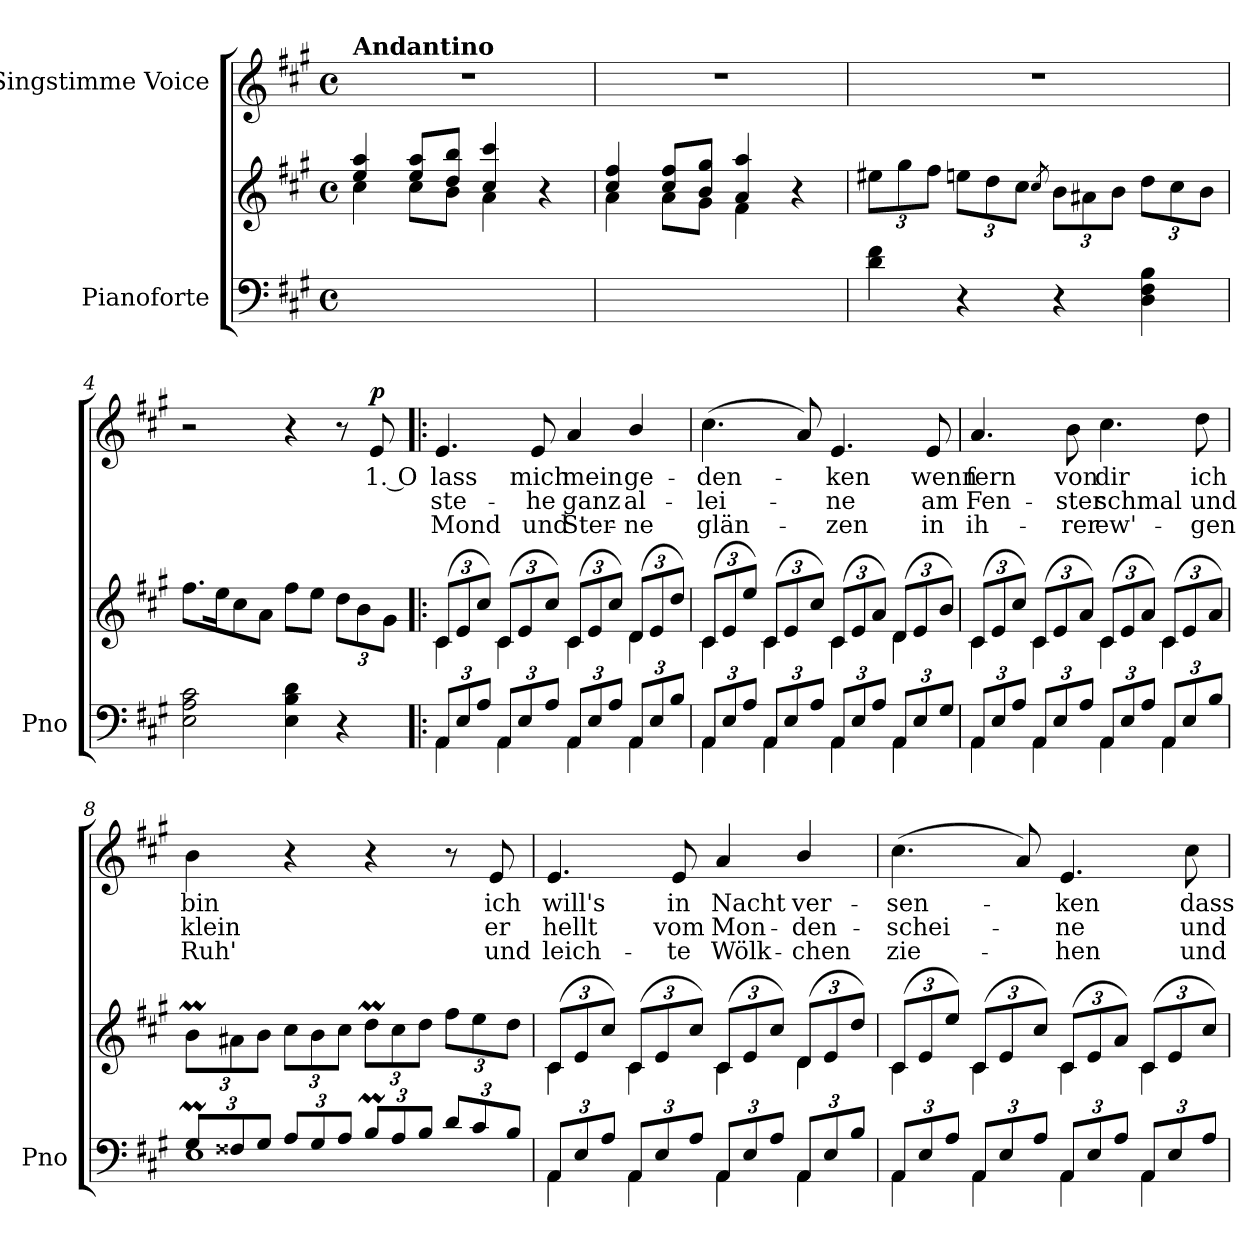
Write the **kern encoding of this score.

**kern	**kern	**kern	**text	**text	**text	**dynam
*part2	*part2	*part1	*part1	*part1	*part1	*part1
*staff3	*staff2	*staff1	*staff1	*staff1	*staff1	*staff1
*I"Pianoforte	*	*I"Singstimme Voice	*	*	*	*
*I'Pno	*	*	*	*	*	*
*clefF4	*clefG2	*clefG2	*	*	*	*
*k[f#c#g#]	*k[f#c#g#]	*k[f#c#g#]	*	*	*	*
*M4/4	*M4/4	*M4/4	*	*	*	*
*met(c)	*met(c)	*met(c)	*	*	*	*
=1	=1	=1	=1	=1	=1	=1
*	*^	*	*	*	*	*
!	!	!	!LO:TX:a:B:t=Andantino	!	!	!	!
2.ryy	4ee/ 4aa/	4cc#\	1r	.	.	.	.
.	8ee/ 8aa/L	8cc#\L	.	.	.	.	.
.	8dd/ 8bb/J	8b\J	.	.	.	.	.
.	4cc#/ 4ccc#/	4a\	.	.	.	.	.
4ryy	4r	4ryy	.	.	.	.	.
=2	=2	=2	=2	=2	=2	=2	=2
2.ryy	4cc#/ 4ff#/	4a\	1r	.	.	.	.
.	8cc#/ 8ff#/L	8a\L	.	.	.	.	.
.	8b/ 8gg#/J	8g#\J	.	.	.	.	.
.	4a/ 4aa/	4f#\	.	.	.	.	.
4ryy	4r	4ryy	.	.	.	.	.
*	*v	*v	*	*	*	*	*
=3	=3	=3	=3	=3	=3	=3
*	*Xbrackettup	*	*	*	*	*
4d\ 4f#\	12ee#X\L	1r	.	.	.	.
.	12gg#\	.	.	.	.	.
.	12ff#\J	.	.	.	.	.
4r	12een\L	.	.	.	.	.
.	12dd\	.	.	.	.	.
.	12cc#\J	.	.	.	.	.
.	8qcc#/	.	.	.	.	.
4r	12b\L	.	.	.	.	.
.	12a#X\	.	.	.	.	.
.	12b\J	.	.	.	.	.
4D\ 4F#\ 4B\	12dd\L	.	.	.	.	.
.	12cc#\	.	.	.	.	.
.	12b\J	.	.	.	.	.
=4	=4	=4	=4	=4	=4	=4
2E\ 2A\ 2c#\	8.ff#\L	2r	.	.	.	.
.	16ee\K	.	.	.	.	.
.	8cc#\	.	.	.	.	.
.	8a\J	.	.	.	.	.
4E\ 4B\ 4d\	8ff#\L	4r	.	.	.	.
.	8ee\J	.	.	.	.	.
*	*brackettup	*	*	*	*	*
4r	12dd\L	8r	.	.	.	.
.	12b\	.	.	.	.	.
!	!	!	!LO:LY:b	!	!	!LO:DY:a
.	.	8e/	1. O	.	.	p
.	12g#\J	.	.	.	.	.
!!LO:LB:g=z
=5!|:	=5!|:	=5!|:	=5!|:	=5!|:	=5!|:	=5!|:
*Xbrackettup	*Xbrackettup	*	*	*	*	*
*^	*^	*	*	*	*	*
!	!	!	!	!	!LO:LY:b	!LO:LY:b	!LO:LY:b	!
12AA/L	4AA\	(<12c#/L	4c#\	4.e/	lass	ste-	Mond	.
12E/	.	12e/	.	.	.	.	.	.
12A/J	.	12cc#/J)	.	.	.	.	.	.
12AA/L	4AA\	(<12c#/L	4c#\	.	.	.	.	.
12E/	.	12e/	.	.	.	.	.	.
!	!	!	!	!	!LO:LY:b	!LO:LY:b	!LO:LY:b	!
.	.	.	.	8e/	mich	-he	und	.
12A/J	.	12cc#/J)	.	.	.	.	.	.
!	!	!	!	!	!LO:LY:b	!LO:LY:b	!LO:LY:b	!
12AA/L	4AA\	(<12c#/L	4c#\	4a/	mein	ganz	Ster-	.
12E/	.	12e/	.	.	.	.	.	.
12A/J	.	12cc#/J)	.	.	.	.	.	.
!	!	!	!	!	!LO:LY:b	!LO:LY:b	!LO:LY:b	!
12AA/L	4AA\	(<12d/L	4d\	4b/	ge-	al-	-ne	.
12E/	.	12e/	.	.	.	.	.	.
12B/J	.	12dd/J)	.	.	.	.	.	.
=6	=6	=6	=6	=6	=6	=6	=6	=6
!	!	!	!	!	!LO:LY:b	!LO:LY:b	!LO:LY:b	!
12AA/L	4AA\	(<12c#/L	4c#\	(4.cc#\	-den-	-lei-	glän-	.
12E/	.	12e/	.	.	.	.	.	.
12A/J	.	12ee/J)	.	.	.	.	.	.
12AA/L	4AA\	(<12c#/L	4c#\	.	.	.	.	.
12E/	.	12e/	.	.	.	.	.	.
.	.	.	.	8a/)	.	.	.	.
12A/J	.	12cc#/J)	.	.	.	.	.	.
!	!	!	!	!	!LO:LY:b	!LO:LY:b	!LO:LY:b	!
12AA/L	4AA\	(<12c#/L	4c#\	4.e/	-ken	-ne	-zen	.
12E/	.	12e/	.	.	.	.	.	.
12A/J	.	12a/J)	.	.	.	.	.	.
12AA/L	4AA\	(<12d/L	4d\	.	.	.	.	.
12E/	.	12e/	.	.	.	.	.	.
!	!	!	!	!	!LO:LY:b	!LO:LY:b	!LO:LY:b	!
.	.	.	.	8e/	wenn	am	in	.
12G#/J	.	12b/J)	.	.	.	.	.	.
=7	=7	=7	=7	=7	=7	=7	=7	=7
!	!	!	!	!	!LO:LY:b	!LO:LY:b	!LO:LY:b	!
12AA/L	4AA\	(<12c#/L	4c#\	4.a/	fern	Fen-	ih-	.
12E/	.	12e/	.	.	.	.	.	.
12A/J	.	12cc#/J)	.	.	.	.	.	.
12AA/L	4AA\	(<12c#/L	4c#\	.	.	.	.	.
12E/	.	12e/	.	.	.	.	.	.
!	!	!	!	!	!LO:LY:b	!LO:LY:b	!LO:LY:b	!
.	.	.	.	8b\	von	-ster	-rer	.
12A/J	.	12a/J)	.	.	.	.	.	.
!	!	!	!	!	!LO:LY:b	!LO:LY:b	!LO:LY:b	!
12AA/L	4AA\	(<12c#/L	4c#\	4.cc#\	dir	schmal	ew'-	.
12E/	.	12e/	.	.	.	.	.	.
12A/J	.	12a/J)	.	.	.	.	.	.
12AA/L	4AA\	(<12c#/L	4c#\	.	.	.	.	.
12E/	.	12e/	.	.	.	.	.	.
!	!	!	!	!	!LO:LY:b	!LO:LY:b	!LO:LY:b	!
.	.	.	.	8dd\	ich	und	-gen	.
12B/J	.	12a/J)	.	.	.	.	.	.
*	*	*v	*v	*	*	*	*	*
!!LO:LB:g=z
=8	=8	=8	=8	=8	=8	=8	=8
!	!	!	!	!LO:LY:b	!LO:LY:b	!LO:LY:b	!
12G#m/L	1E	12bM\L	4b\	bin	klein	Ruh'	.
12F##X/	.	12a#X\	.	.	.	.	.
12G#/J	.	12b\J	.	.	.	.	.
12A/L	.	12cc#\L	4r	.	.	.	.
12G#/	.	12b\	.	.	.	.	.
12A/J	.	12cc#\J	.	.	.	.	.
12BM/L	.	12ddM\L	4r	.	.	.	.
12A/	.	12cc#\	.	.	.	.	.
12B/J	.	12dd\J	.	.	.	.	.
12d/L	.	12ff#\L	8r	.	.	.	.
12c#/	.	12ee\	.	.	.	.	.
!	!	!	!	!LO:LY:b	!LO:LY:b	!LO:LY:b	!
.	.	.	8e/	ich	er	und	.
12B/J	.	12dd\J	.	.	.	.	.
!!LO:LB:g=z
=9	=9	=9	=9	=9	=9	=9	=9
*	*	*^	*	*	*	*	*
!	!	!	!	!	!LO:LY:b	!LO:LY:b	!LO:LY:b	!
12AA/L	4AA\	(<12c#/L	4c#\	4.e/	will's	hellt	leich-	.
12E/	.	12e/	.	.	.	.	.	.
12A/J	.	12cc#/J)	.	.	.	.	.	.
12AA/L	4AA\	(<12c#/L	4c#\	.	.	.	.	.
12E/	.	12e/	.	.	.	.	.	.
!	!	!	!	!	!LO:LY:b	!LO:LY:b	!LO:LY:b	!
.	.	.	.	8e/	in	vom	-te	.
12A/J	.	12cc#/J)	.	.	.	.	.	.
!	!	!	!	!	!LO:LY:b	!LO:LY:b	!LO:LY:b	!
12AA/L	4AA\	(<12c#/L	4c#\	4a/	Nacht	Mon-	Wölk-	.
12E/	.	12e/	.	.	.	.	.	.
12A/J	.	12cc#/J)	.	.	.	.	.	.
!	!	!	!	!	!LO:LY:b	!LO:LY:b	!LO:LY:b	!
12AA/L	4AA\	(<12d/L	4d\	4b/	ver-	-den-	-chen	.
12E/	.	12e/	.	.	.	.	.	.
12B/J	.	12dd/J)	.	.	.	.	.	.
=10	=10	=10	=10	=10	=10	=10	=10	=10
!	!	!	!	!	!LO:LY:b	!LO:LY:b	!LO:LY:b	!
12AA/L	4AA\	(<12c#/L	4c#\	(4.cc#\	-sen-	-schei-	zie-	.
12E/	.	12e/	.	.	.	.	.	.
12A/J	.	12ee/J)	.	.	.	.	.	.
12AA/L	4AA\	(<12c#/L	4c#\	.	.	.	.	.
12E/	.	12e/	.	.	.	.	.	.
.	.	.	.	8a/)	.	.	.	.
12A/J	.	12cc#/J)	.	.	.	.	.	.
!	!	!	!	!	!LO:LY:b	!LO:LY:b	!LO:LY:b	!
12AA/L	4AA\	(<12c#/L	4c#\	4.e/	-ken	-ne	-hen	.
12E/	.	12e/	.	.	.	.	.	.
12A/J	.	12a/J)	.	.	.	.	.	.
12AA/L	4AA\	(<12c#/L	4c#\	.	.	.	.	.
12E/	.	12e/	.	.	.	.	.	.
!	!	!	!	!	!LO:LY:b	!LO:LY:b	!LO:LY:b	!
.	.	.	.	8cc#\	dass	und	und	.
12A/J	.	12cc#/J)	.	.	.	.	.	.
*v	*v	*	*	*	*	*	*	*
*	*v	*v	*	*	*	*	*
=	=	=	=	=	=	=
*-	*-	*-	*-	*-	*-	*-
